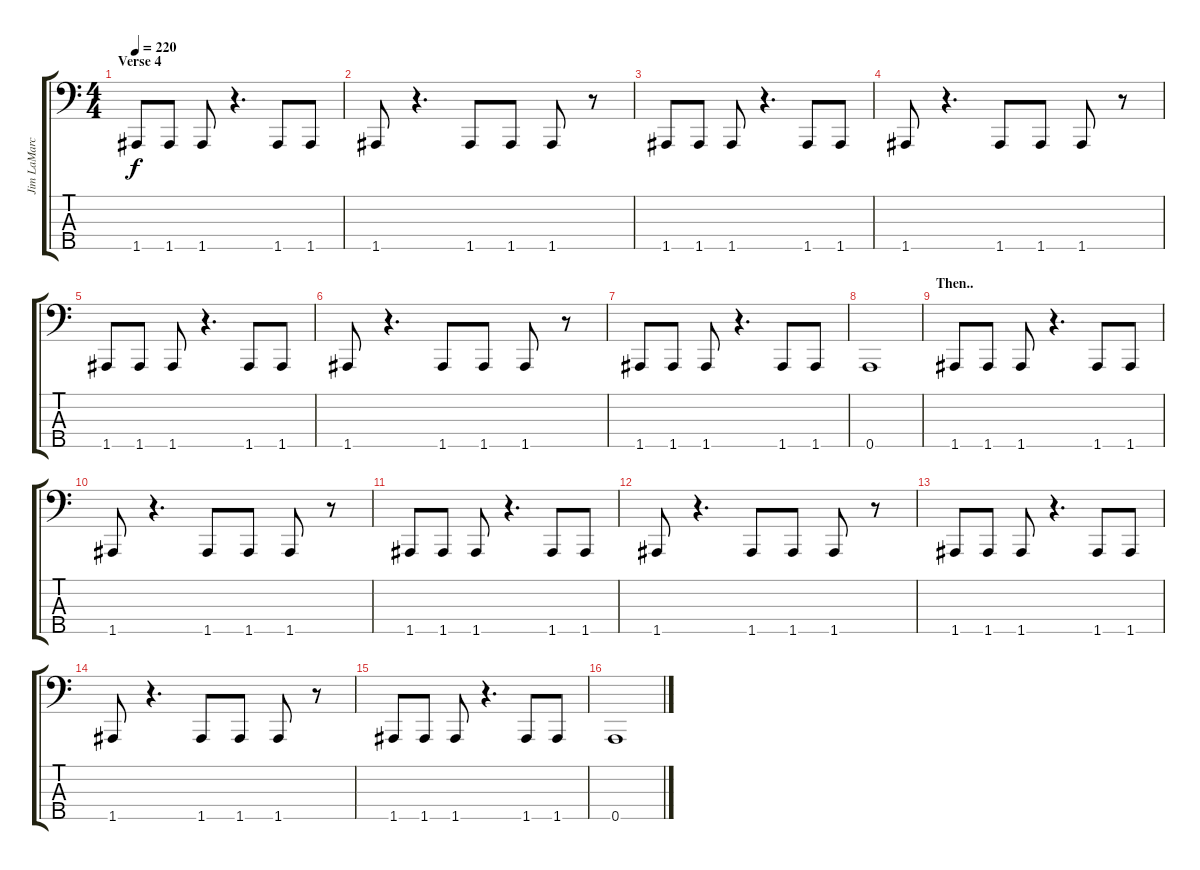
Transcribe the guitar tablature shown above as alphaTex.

\track ("Jim LaMarca - Bass" "Jim LaMarc") {instrument electricbassfinger}
\staff {score tabs}
\tuning (G2 D2 A1 E1 A0) {hide}
\ts (4 4)
\section ("" "Verse 4")
\tempo 220
\clef f4
\ks c
1.5.8{dy f} 1.5.8 1.5.8 r.4{d} 1.5.8 1.5.8 |
1.5.8 r.4{d} 1.5.8 1.5.8 1.5.8 r.8 |
1.5.8 1.5.8 1.5.8 r.4{d} 1.5.8 1.5.8 |
1.5.8 r.4{d} 1.5.8 1.5.8 1.5.8 r.8 |
1.5.8 1.5.8 1.5.8 r.4{d} 1.5.8 1.5.8 |
1.5.8 r.4{d} 1.5.8 1.5.8 1.5.8 r.8 |
1.5.8 1.5.8 1.5.8 r.4{d} 1.5.8 1.5.8 |
0.5.1 |
\section ("" "Then..")
1.5.8 1.5.8 1.5.8 r.4{d} 1.5.8 1.5.8 |
1.5.8 r.4{d} 1.5.8 1.5.8 1.5.8 r.8 |
1.5.8 1.5.8 1.5.8 r.4{d} 1.5.8 1.5.8 |
1.5.8 r.4{d} 1.5.8 1.5.8 1.5.8 r.8 |
1.5.8 1.5.8 1.5.8 r.4{d} 1.5.8 1.5.8 |
1.5.8 r.4{d} 1.5.8 1.5.8 1.5.8 r.8 |
1.5.8 1.5.8 1.5.8 r.4{d} 1.5.8 1.5.8 |
0.5.1
